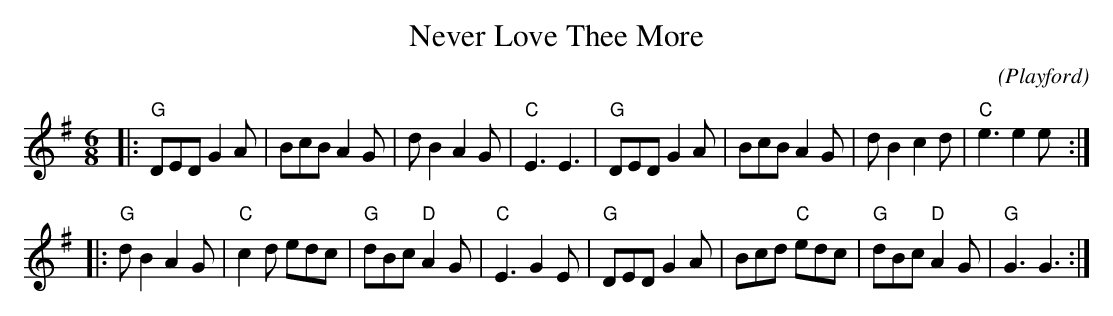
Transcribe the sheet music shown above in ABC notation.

X:1
T:Never Love Thee More
C:(Playford)
M:6/8
E:9
K:G
|:"G"DED G2A|BcB A2G|dB2 A2G|"C"E3 E3|\
"G"DED G2A|BcB A2G|dB2 c2d|"C"e3 e2e:|*
|:"G"dB2 A2G|"C"c2d edc|"G"dBc "D"A2G|"C"E3 G2E|\
"G"DED G2A|Bcd "C"edc|"G"dBc "D"A2G|"G"G3 G3:|**
